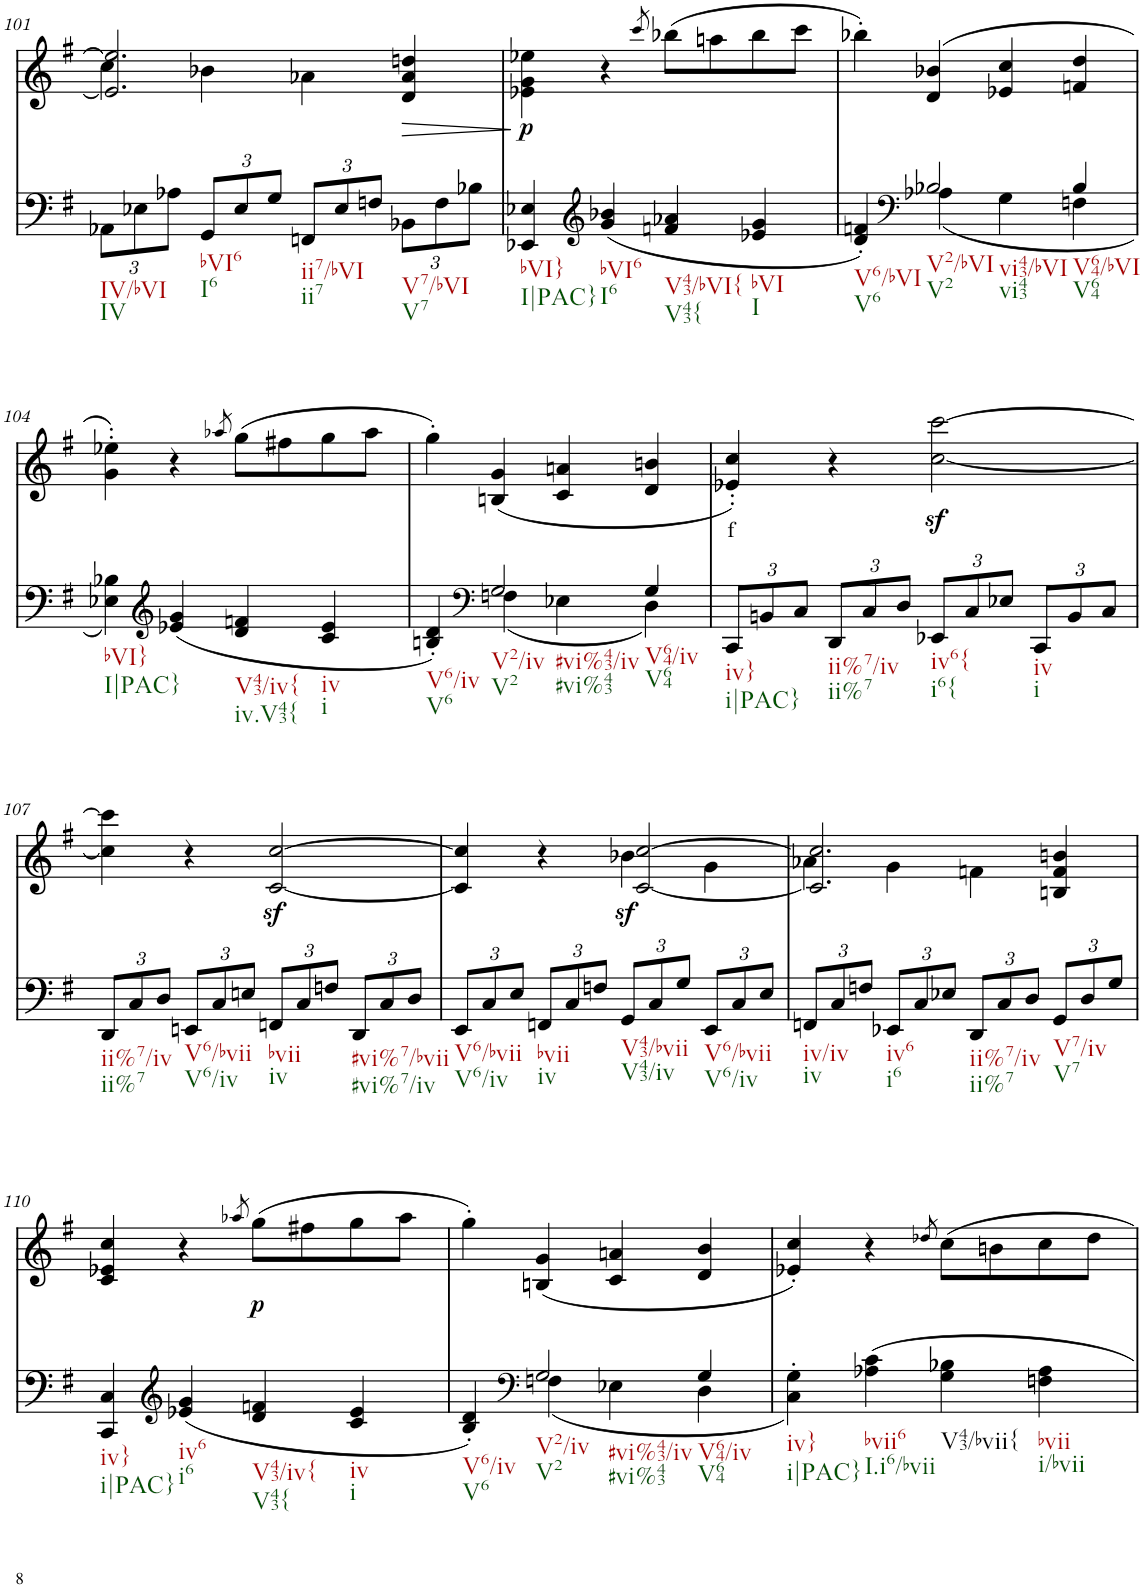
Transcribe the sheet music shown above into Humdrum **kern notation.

**kern	**kern	**text	**dynam
*part2	*part1	*part1	*part1
*staff2	*staff1	*staff1	*staff1
*I"piano	*I"piano	*	*
*I'Pno	*I'Pno	*	*
!!LO:PB:g=z
*clefF4	*clefG2	*	*
*k[f#]	*k[f#]	*	*
*G:	*G:	*	*
*M2/2	*M2/2	*	*
*met(c|)	*met(c|)	*	*
*Xbrackettup	*	*	*
=101	=101	=101	=101
*	*^	*	*
!LO:TX:b:t=IV/bVI	!	!	!	!
!LO:TX:b:t=IV	!	!	!	!
!	!	!	!LO:LY:b	!
12AA-X\L	2.e-/] 2.ee-/]	4cc\	>	.
12E-X\	.	.	.	.
12A-X\J	.	.	.	.
!LO:TX:b:t=bVI6	!	!	!	!
!LO:TX:b:t=I6	!	!	!	!
12GG/L	.	4b-X\	.	.
12E-/	.	.	.	.
12G/J	.	.	.	.
!LO:TX:b:t=ii7/bVI	!	!	!	!
!LO:TX:b:t=ii7	!	!	!	!
12FFn/L	.	4a-X\	.	.
12E-/	.	.	.	.
12Fn/J	.	.	.	.
!LO:TX:b:t=V7/bVI	!	!	!	!
!LO:TX:b:t=V7	!	!	!	!
12BB-X\L	4d/ 4a-/ 4ddn/	4ryy	.	.
12F\	.	.	.	.
12B-X\J	.	.	.	.
*	*v	*v	*	*
=102	=102	=102	=102
!LO:TX:b:t=bVI}	!	!	!
!LO:TX:b:t=I|PAC}	!	!	!
!	!	!LO:LY:b	!LO:DY:b
4EE-X/ 4E-X/	4e-X\ 4g\ 4ee-X\	p	p
*clefG2	*	*	*
!LO:TX:b:t=bVI6	!	!	!
!LO:TX:b:t=I6	!	!	!
(4g/ 4b-X/	4r	.	.
.	8qccc/	.	.
!LO:TX:b:t=V43/bVI{	!	!	!
!LO:TX:b:t=V43{	!	!	!
4fn/ 4a-X/	(8bb-X\L	.	.
.	8aan\	.	.
!LO:TX:b:t=bVI	!	!	!
!LO:TX:b:t=I	!	!	!
4e-X/ 4g/	8bb-\	.	.
.	8ccc\J	.	.
=103	=103	=103	=103
*^	*	*	*
!LO:TX:b:t=V6/bVI	!	!	!	!
!LO:TX:b:t=V6	!	!	!	!
4d/'< 4fn/'<)	4ryy	4bb-X'\)	.	.
*clefF4	*	*	*	*
!LO:TX:b:t=V2/bVI	!	!	!	!
!LO:TX:b:t=V2	!	!	!	!
!LO:TX:b:t=vi43/bVI	!	!	!	!
!LO:TX:b:t=vi43	!	!	!	!
2B-X/	(4A-X\	(4d/ 4b-X/	.	.
.	4G\	4e-X/ 4cc/	.	.
!LO:TX:b:t=V64/bVI	!	!	!	!
!LO:TX:b:t=V64	!	!	!	!
4B-/	4Fn\	4fn/ 4dd/	.	.
!!LO:LB:g=z
=104	=104	=104	=104	=104
!LO:TX:b:t=bVI}	!	!	!	!
!LO:TX:b:t=I|PAC}	!	!	!	!
*v	*v	*	*	*
4E-X\ 4B-X\)	4g\' 4ee-X\')	.	.
*clefG2	*	*	*
(4e-X/ 4g/	4r	.	.
.	8qaa-X/	.	.
!LO:TX:b:t=V43/iv{	!	!	!
!LO:TX:b:t=iv.V43{	!	!	!
4d/ 4fn/	(8gg\L	.	.
.	8ff#X\	.	.
!LO:TX:b:t=iv	!	!	!
!LO:TX:b:t=i	!	!	!
4c/ 4e-/	8gg\	.	.
.	8aa-\J	.	.
=105	=105	=105	=105
*^	*	*	*
!LO:TX:b:t=V6/iv	!	!	!	!
!LO:TX:b:t=V6	!	!	!	!
4Bn/'< 4d/'<)	4ryy	4gg'\)	.	.
*clefF4	*	*	*	*
!LO:TX:b:t=V2/iv	!	!	!	!
!LO:TX:b:t=V2	!	!	!	!
!LO:TX:b:t=#vi%43/iv	!	!	!	!
!LO:TX:b:t=#vi%43	!	!	!	!
2G/	(4Fn\	(4Bn/ 4g/	.	.
.	4E-X\	4c/ 4an/	.	.
!LO:TX:b:t=V64/iv	!	!	!	!
!LO:TX:b:t=V64	!	!	!	!
4G/	4D\)	4d/ 4bn/	.	.
=106	=106	=106	=106	=106
!LO:TX:b:t=iv}	!	!	!	!
!LO:TX:b:t=i|PAC}	!	!	!	!
!	!	!	!LO:LY:b	!
*v	*v	*	*	*
12CC/L	4e-X/' 4cc/')	f	.
12BBn/	.	.	.
12C/J	.	.	.
!LO:TX:b:t=ii%7/iv	!	!	!
!LO:TX:b:t=ii%7	!	!	!
12DD/L	4r	.	.
12C/	.	.	.
12D/J	.	.	.
!LO:TX:b:t=iv6{	!	!	!
!LO:TX:b:t=i6{	!	!	!
!	!	!LO:LY:b	!
12EE-X/L	[2cc\z< [2ccc\z<	sf	.
12C/	.	.	.
12E-X/J	.	.	.
!LO:TX:b:t=iv	!	!	!
!LO:TX:b:t=i	!	!	!
12CC/L	.	.	.
12BB/	.	.	.
12C/J	.	.	.
!!LO:LB:g=z
=107	=107	=107	=107
!LO:TX:b:t=ii%7/iv	!	!	!
!LO:TX:b:t=ii%7	!	!	!
12DD/L	4cc\] 4ccc\]	.	.
12C/	.	.	.
12D/J	.	.	.
!LO:TX:b:t=V6/bvii	!	!	!
!LO:TX:b:t=V6/iv	!	!	!
12EEn/L	4r	.	.
12C/	.	.	.
12En/J	.	.	.
!LO:TX:b:t=bvii	!	!	!
!LO:TX:b:t=iv	!	!	!
!	!	!LO:LY:b	!
12FFn/L	[<2c/z< [2cc/z<	sf	.
12C/	.	.	.
12Fn/J	.	.	.
!LO:TX:b:t=#vi%7/bvii	!	!	!
!LO:TX:b:t=#vi%7/iv	!	!	!
12DD/L	.	.	.
12C/	.	.	.
12D/J	.	.	.
=108	=108	=108	=108
*	*^	*	*
!LO:TX:b:t=V6/bvii	!	!	!	!
!LO:TX:b:t=V6/iv	!	!	!	!
12EE/L	4c/] 4cc/]	2ryy	.	.
12C/	.	.	.	.
12E/J	.	.	.	.
!LO:TX:b:t=bvii	!	!	!	!
!LO:TX:b:t=iv	!	!	!	!
12FFn/L	4r	.	.	.
12C/	.	.	.	.
12Fn/J	.	.	.	.
!LO:TX:b:t=V43/bvii	!	!	!	!
!LO:TX:b:t=V43/iv	!	!	!	!
!	!	!	!LO:LY:b	!LO:DY:b
12GG/L	[<2c/ [2cc/	4b-X\	sf	sf
12C/	.	.	.	.
12G/J	.	.	.	.
!LO:TX:b:t=V6/bvii	!	!	!	!
!LO:TX:b:t=V6/iv	!	!	!	!
12EE/L	.	4g\	.	.
12C/	.	.	.	.
12E/J	.	.	.	.
=109	=109	=109	=109	=109
!LO:TX:b:t=iv/iv	!	!	!	!
!LO:TX:b:t=iv	!	!	!	!
12FFn/L	2.c/] 2.cc/]	4a-X\	.	.
12C/	.	.	.	.
12Fn/J	.	.	.	.
!LO:TX:b:t=iv6	!	!	!	!
!LO:TX:b:t=i6	!	!	!	!
12EE-X/L	.	4g\	.	.
12C/	.	.	.	.
12E-X/J	.	.	.	.
!LO:TX:b:t=ii%7/iv	!	!	!	!
!LO:TX:b:t=ii%7	!	!	!	!
12DD/L	.	4fn\	.	.
12C/	.	.	.	.
12D/J	.	.	.	.
!LO:TX:b:t=V7/iv	!	!	!	!
!LO:TX:b:t=V7	!	!	!	!
12GG/L	4Bn/ 4f/ 4bn/	4ryy	.	.
12D/	.	.	.	.
12G/J	.	.	.	.
*	*v	*v	*	*
!!LO:LB:g=z
=110	=110	=110	=110
!LO:TX:b:t=iv}	!	!	!
!LO:TX:b:t=i|PAC}	!	!	!
4CC/ 4C/	4c/ 4e-X/ 4cc/	.	.
*clefG2	*	*	*
!LO:TX:b:t=iv6	!	!	!
!LO:TX:b:t=i6	!	!	!
(4e-X/ 4g/	4r	.	.
.	8qaa-X/	.	.
!LO:TX:b:t=V43/iv{	!	!	!
!LO:TX:b:t=V43{	!	!	!
!	!	!	!LO:DY:b
4d/ 4fn/	(8gg\L	.	p
.	8ff#X\	.	.
!LO:TX:b:t=iv	!	!	!
!LO:TX:b:t=i	!	!	!
4c/ 4e-/	8gg\	.	.
.	8aa-\J	.	.
=111	=111	=111	=111
*^	*	*	*
!LO:TX:b:t=V6/iv	!	!	!	!
!LO:TX:b:t=V6	!	!	!	!
4B/'< 4d/'<)	4ryy	4gg'\)	.	.
*clefF4	*	*	*	*
!LO:TX:b:t=V2/iv	!	!	!	!
!LO:TX:b:t=V2	!	!	!	!
!LO:TX:b:t=#vi%43/iv	!	!	!	!
!LO:TX:b:t=#vi%43	!	!	!	!
2G/	(4Fn\	(4Bn/ 4g/	.	.
.	4E-X\	4c/ 4an/	.	.
!LO:TX:b:t=V64/iv	!	!	!	!
!LO:TX:b:t=V64	!	!	!	!
4G/	4D\	4d/ 4b/	.	.
=112	=112	=112	=112	=112
!LO:TX:b:t=iv}	!	!	!	!
!LO:TX:b:t=i|PAC}	!	!	!	!
*v	*v	*	*	*
4C\' 4G\')	4e-X/' 4cc/')	.	.
!LO:TX:b:t=bvii6	!	!	!
!LO:TX:b:t=I.i6/bvii	!	!	!
4A-X\ 4c\	4r	.	.
.	8qdd-X/	.	.
!LO:TX:b:t=V43/bvii{	!	!	!
4G\ 4B-X\	8cc\L	.	.
.	8bn\	.	.
!LO:TX:b:t=bvii	!	!	!
!LO:TX:b:t=i/bvii	!	!	!
4Fn\ 4A-\	8cc\	.	.
.	8dd-\J	.	.
=	=	=	=
*-	*-	*-	*-
